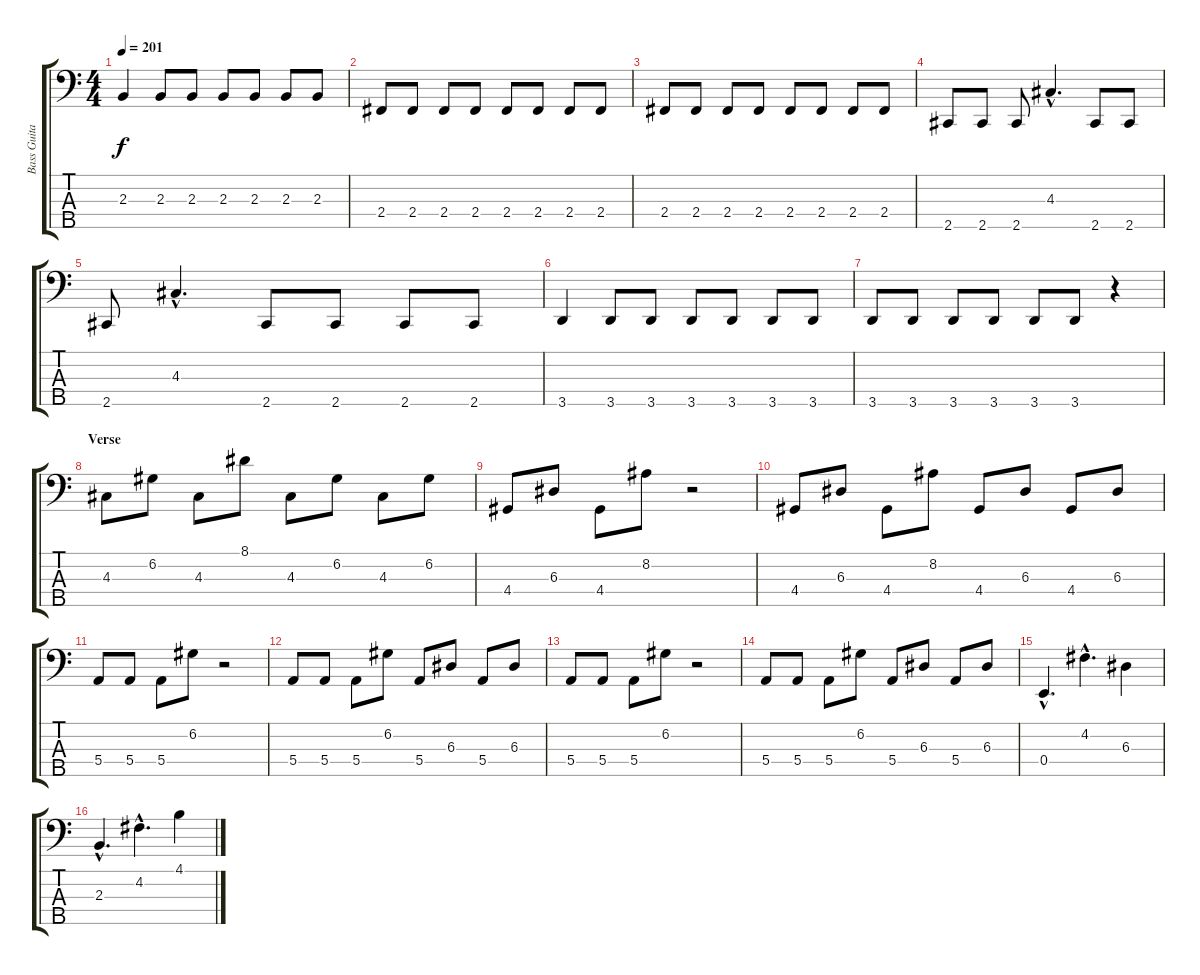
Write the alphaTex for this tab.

\track ("Bass Guitar" "Bass Guita") {instrument electricbassfinger}
\staff {score tabs}
\tuning (G2 D2 A1 E1 B0) {hide}
\ts (4 4)
\tempo 201
\clef f4
\ks c
2.3.4{dy f} 2.3.8 2.3.8 2.3.8 2.3.8 2.3.8 2.3.8 |
2.4.8 2.4.8 2.4.8 2.4.8 2.4.8 2.4.8 2.4.8 2.4.8 |
2.4.8 2.4.8 2.4.8 2.4.8 2.4.8 2.4.8 2.4.8 2.4.8 |
2.5.8 2.5.8 2.5.8 4.3{hac}.4{d} 2.5.8 2.5.8 |
2.5.8 4.3{hac}.4{d} 2.5.8 2.5.8 2.5.8 2.5.8 |
3.5.4 3.5.8 3.5.8 3.5.8 3.5.8 3.5.8 3.5.8 |
3.5.8 3.5.8 3.5.8 3.5.8 3.5.8 3.5.8 r.4 |
\section ("" "Verse")
4.3.8 6.2.8 4.3.8 8.1.8 4.3.8 6.2.8 4.3.8 6.2.8 |
4.4.8 6.3.8 4.4.8 8.2.8 r.2 |
4.4.8 6.3.8 4.4.8 8.2.8 4.4.8 6.3.8 4.4.8 6.3.8 |
5.4.8 5.4.8 5.4.8 6.2.8 r.2 |
5.4.8 5.4.8 5.4.8 6.2.8 5.4.8 6.3.8 5.4.8 6.3.8 |
5.4.8 5.4.8 5.4.8 6.2.8 r.2 |
5.4.8 5.4.8 5.4.8 6.2.8 5.4.8 6.3.8 5.4.8 6.3.8 |
0.4{hac}.4{d} 4.2{hac}.4{d} 6.3.4 |
2.3{hac}.4{d} 4.2{hac}.4{d} 4.1.4
